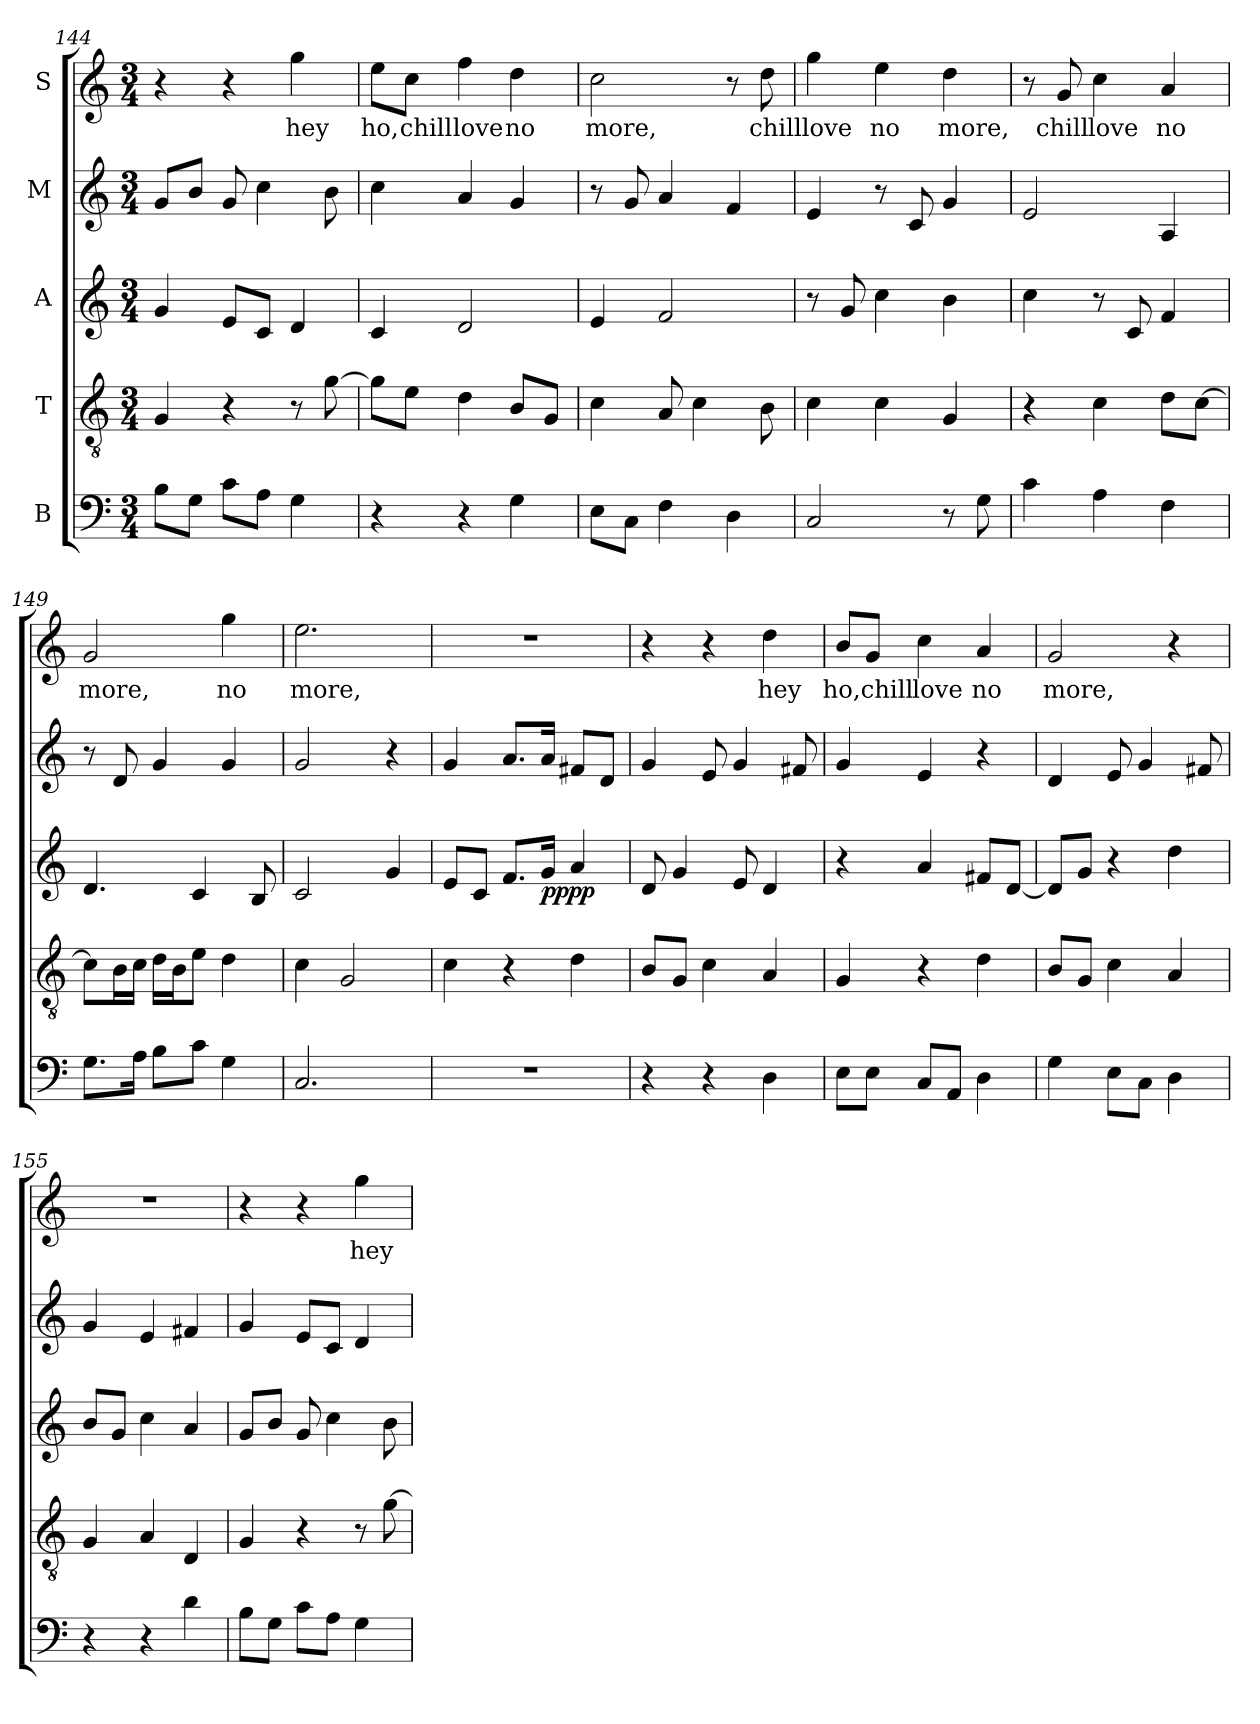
**kern	**kern	**kern	**dynam	**kern	**kern	**text
*part5	*part4	*part3	*part3	*part2	*part1	*part1
*staff5	*staff4	*staff3	*staff3	*staff2	*staff1	*staff1
*I"B	*I"T	*I"A	*	*I"M	*I"S	*
!!LO:PB:g=z
*clefF4	*clefGv2	*clefG2	*	*clefG2	*clefG2	*
*k[]	*k[]	*k[]	*	*k[]	*k[]	*
*C:	*C:	*C:	*	*C:	*C:	*
*M3/4	*M3/4	*M3/4	*	*M3/4	*M3/4	*
=144	=144	=144	=144	=144	=144	=144
8B\L	4G/	4g/	.	8g/L	4r	.
8G\J	.	.	.	8b/J	.	.
8c\L	4r	8e/L	.	8g/	4r	.
8A\J	.	8c/J	.	4cc\	.	.
!	!	!	!	!	!	!LO:LY:b
4G\	8r	4d/	.	.	4gg\	hey
.	[>8g\	.	.	8b\	.	.
=145	=145	=145	=145	=145	=145	=145
!	!	!	!	!	!	!LO:LY:b
4r	8g\L]	4c/	.	4cc\	8ee\L	ho,
!	!	!	!	!	!	!LO:LY:b
.	8e\J	.	.	.	8cc\J	chill
!	!	!	!	!	!	!LO:LY:b
4r	4d\	2d/	.	4a/	4ff\	love
!	!	!	!	!	!	!LO:LY:b
4G\	8B/L	.	.	4g/	4dd\	no
.	8G/J	.	.	.	.	.
=146	=146	=146	=146	=146	=146	=146
!	!	!	!	!	!	!LO:LY:b
8E\L	4c\	4e/	.	8r	2cc\	more,
8C\J	.	.	.	8g/	.	.
4F\	8A/	2f/	.	4a/	.	.
.	4c\	.	.	.	.	.
4D\	.	.	.	4f/	8r	.
!	!	!	!	!	!	!LO:LY:b
.	8B\	.	.	.	8dd\	chill
=147	=147	=147	=147	=147	=147	=147
!	!	!	!	!	!	!LO:LY:b
2C/	4c\	8r	.	4e/	4gg\	love
.	.	8g/	.	.	.	.
!	!	!	!	!	!	!LO:LY:b
.	4c\	4cc\	.	8r	4ee\	no
.	.	.	.	8c/	.	.
!	!	!	!	!	!	!LO:LY:b
8r	4G/	4b\	.	4g/	4dd\	more,
8G\	.	.	.	.	.	.
=148	=148	=148	=148	=148	=148	=148
4c\	4r	4cc\	.	2e/	8r	.
!	!	!	!	!	!	!LO:LY:b
.	.	.	.	.	8g/	chill
!	!	!	!	!	!	!LO:LY:b
4A\	4c\	8r	.	.	4cc\	love
.	.	8c/	.	.	.	.
!	!	!	!	!	!	!LO:LY:b
4F\	8d\L	4f/	.	4A/	4a/	no
.	[<8c\J	.	.	.	.	.
!!LO:LB:g=z
=149	=149	=149	=149	=149	=149	=149
!	!	!	!	!	!	!LO:LY:b
8.G\L	8c\L]	4.d/	.	8r	2g/	more,
.	16B\L	.	.	8d/	.	.
16A\Jk	16c\JJ	.	.	.	.	.
8B\L	16d\LL	.	.	4g/	.	.
.	16B\J	.	.	.	.	.
8c\J	8e\J	4c/	.	.	.	.
!	!	!	!	!	!	!LO:LY:b
4G\	4d\	.	.	4g/	4gg\	no
.	.	8B/	.	.	.	.
=150	=150	=150	=150	=150	=150	=150
!	!	!	!	!	!	!LO:LY:b
2.C/	4c\	2c/	.	2g/	2.ee\	more,
.	2G/	.	.	.	.	.
.	.	4g/	.	4r	.	.
=151	=151	=151	=151	=151	=151	=151
!LO:N:vis=1	!	!	!	!	!LO:N:vis=1	!
2.r	4c\	8e/L	.	4g/	2.r	.
.	.	8c/J	.	.	.	.
.	4r	8.f/L	.	8.a/L	.	.
!	!	!	!LO:DY:b	!	!	!
.	.	16g/Jk	pppp	16a/Jk	.	.
.	4d\	4a/	.	8f#X/L	.	.
.	.	.	.	8d/J	.	.
=152	=152	=152	=152	=152	=152	=152
4r	8B/L	8d/	.	4g/	4r	.
.	8G/J	4g/	.	.	.	.
4r	4c\	.	.	8e/	4r	.
.	.	8e/	.	4g/	.	.
!	!	!	!	!	!	!LO:LY:b
4D\	4A/	4d/	.	.	4dd\	hey
.	.	.	.	8f#X/	.	.
=153	=153	=153	=153	=153	=153	=153
!	!	!	!	!	!	!LO:LY:b
8E\L	4G/	4r	.	4g/	8b/L	ho,
!	!	!	!	!	!	!LO:LY:b
8E\J	.	.	.	.	8g/J	chill
!	!	!	!	!	!	!LO:LY:b
8C/L	4r	4a/	.	4e/	4cc\	love
8AA/J	.	.	.	.	.	.
!	!	!	!	!	!	!LO:LY:b
4D\	4d\	8f#X/L	.	4r	4a/	no
.	.	[>8d/J	.	.	.	.
!!LO:PB:g=z
=154	=154	=154	=154	=154	=154	=154
!	!	!	!	!	!	!LO:LY:b
4G\	8B/L	8d/L]	.	4d/	2g/	more,
.	8G/J	8g/J	.	.	.	.
8E\L	4c\	4r	.	8e/	.	.
8C\J	.	.	.	4g/	.	.
4D\	4A/	4dd\	.	.	4r	.
.	.	.	.	8f#X/	.	.
=155	=155	=155	=155	=155	=155	=155
!	!	!	!	!	!LO:N:vis=1	!
4r	4G/	8b/L	.	4g/	2.r	.
.	.	8g/J	.	.	.	.
4r	4A/	4cc\	.	4e/	.	.
4d\	4D/	4a/	.	4f#X/	.	.
=156	=156	=156	=156	=156	=156	=156
8B\L	4G/	8g/L	.	4g/	4r	.
8G\J	.	8b/J	.	.	.	.
8c\L	4r	8g/	.	8e/L	4r	.
8A\J	.	4cc\	.	8c/J	.	.
!	!	!	!	!	!	!LO:LY:b
4G\	8r	.	.	4d/	4gg\	hey
.	[>8g\	8b\	.	.	.	.
=	=	=	=	=	=	=
*-	*-	*-	*-	*-	*-	*-
